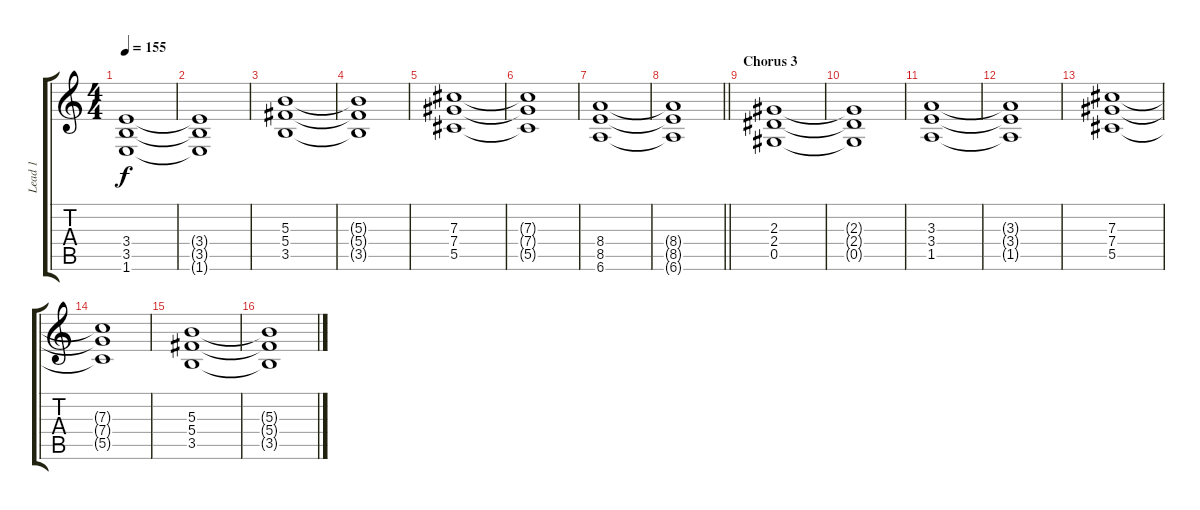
\track ("Lead 1" "Lead 1") {instrument distortionguitar}
\staff {score tabs}
\tuning (Eb4 Bb3 Gb3 Db3 Ab2 Eb2) {hide}
\ts (4 4)
\tempo 155
\clef g2
\ks c
(3.4 3.5 1.6).1{dy f} |
(3.4{t} 3.5{t} 1.6{t}).1 |
(5.3 5.4 3.5).1 |
(5.3{t} 5.4{t} 3.5{t}).1 |
(7.3 7.4 5.5).1 |
(7.3{t} 7.4{t} 5.5{t}).1 |
(8.4 8.5 6.6).1 |
\barLineRight lightlight
(8.4{t} 8.5{t} 6.6{t}).1 |
\section ("" "Chorus 3")
(2.3 2.4 0.5).1 |
(2.3{t} 2.4{t} 0.5{t}).1 |
(3.3 3.4 1.5).1 |
(3.3{t} 3.4{t} 1.5{t}).1 |
(7.3 7.4 5.5).1 |
(7.3{t} 7.4{t} 5.5{t}).1 |
(5.3 5.4 3.5).1 |
(5.3{t} 5.4{t} 3.5{t}).1
